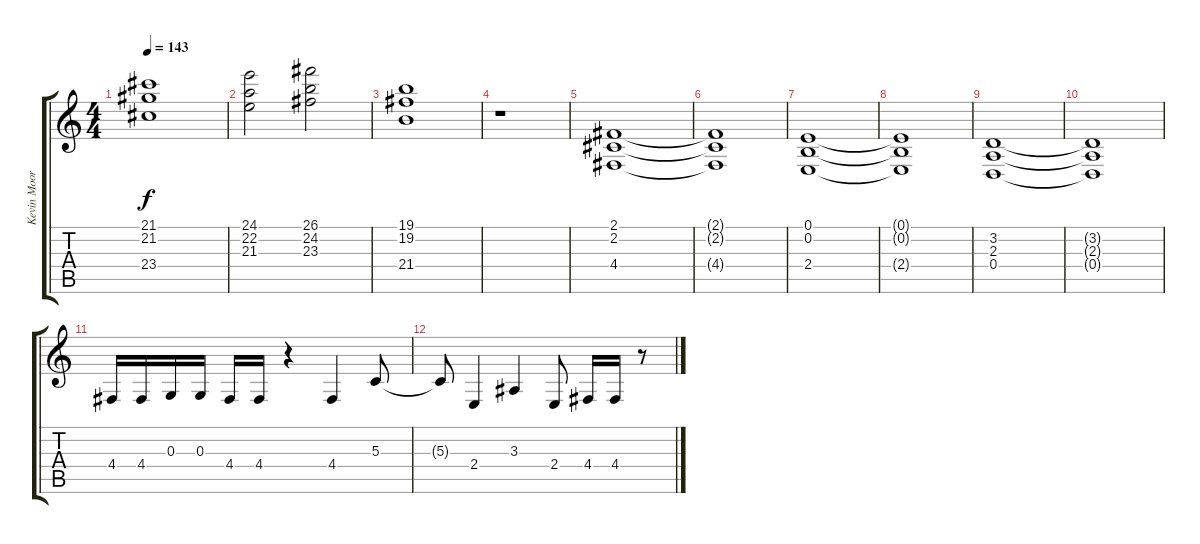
\track ("Kevin Moore (Keyboard)" "Kevin Moor") {instrument synthstrings1}
\staff {score tabs}
\tuning (E4 B3 G3 D3 A2 E2) {hide}
\ts (4 4)
\tempo 143
\clef g2
\ks c
(21.1 21.2 23.4).1{dy f} |
(24.1 22.2 21.3).2 (26.1 24.2 23.3).2 |
(19.1 19.2 21.4).1 |
r.1 |
(2.1 2.2 4.4).1{instrument drawbarorgan} |
(2.1{t} 2.2{t} 4.4{t}).1 |
(0.1 0.2 2.4).1 |
(0.1{t} 0.2{t} 2.4{t}).1 |
(3.2 2.3 0.4).1 |
(3.2{t} 2.3{t} 0.4{t}).1 |
4.4.16 4.4.16 0.3.16 0.3.16 4.4.16 4.4.16 r.4 4.4.4 5.3.8 |
5.3{t}.8 2.4.4 3.3.4 2.4.8 4.4.16 4.4.16 r.8
